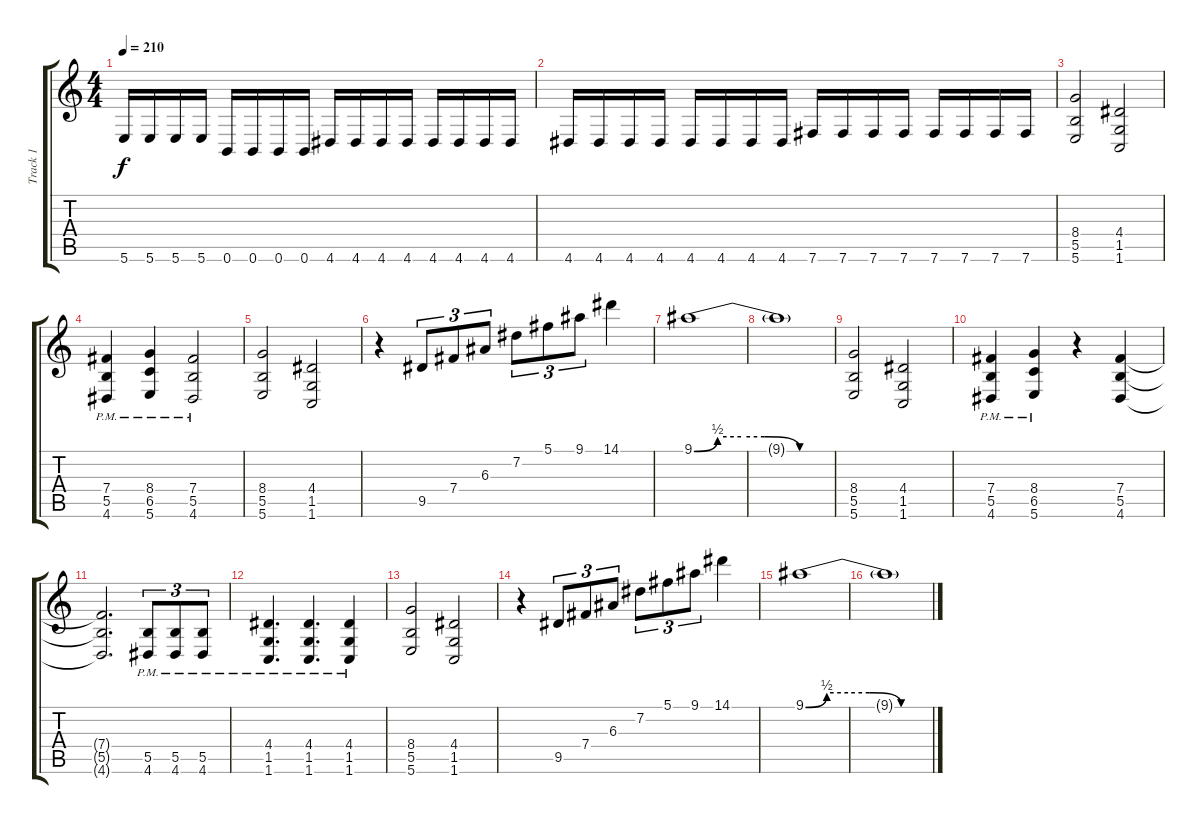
\track ("Track 1" "Track 1") {instrument distortionguitar}
\staff {score tabs}
\tuning (Db4 Ab3 E3 B2 Gb2 B1) {hide}
\ts (4 4)
\tempo 210
\clef g2
\ks c
5.6.16{dy f} 5.6.16 5.6.16 5.6.16 0.6.16 0.6.16 0.6.16 0.6.16 4.6.16 4.6.16 4.6.16 4.6.16 4.6.16 4.6.16 4.6.16 4.6.16 |
4.6.16 4.6.16 4.6.16 4.6.16 4.6.16 4.6.16 4.6.16 4.6.16 7.6.16 7.6.16 7.6.16 7.6.16 7.6.16 7.6.16 7.6.16 7.6.16 |
(8.4 5.5 5.6).2 (4.4 1.5 1.6).2 |
(7.4 5.5 4.6{pm}).4 (8.4 6.5 5.6{pm}).4 (7.4 5.5 4.6{pm}).2 |
(8.4 5.5 5.6).2 (4.4 1.5 1.6).2 |
r.4 9.5.8{tu (3 2)} 7.4.8{tu (3 2)} 6.3.8{tu (3 2)} 7.2.8{tu (3 2)} 5.1.8{tu (3 2)} 9.1.8{tu (3 2)} 14.1.4 |
9.1{be (custom 0 0 10 2 20 2 30 2 45 0 60 0)}.1 |
9.1{t}.1 |
(8.4 5.5 5.6).2 (4.4 1.5 1.6).2 |
(7.4 5.5 4.6{pm}).4 (8.4 6.5 5.6{pm}).4 r.4 (7.4 5.5 4.6).4 |
(7.4{t} 5.5{t} 4.6{t}).2{d} (5.5{pm} 4.6{pm}).8{tu (3 2)} (5.5{pm} 4.6{pm}).8{tu (3 2)} (5.5{pm} 4.6{pm}).8{tu (3 2)} |
(4.4 1.5 1.6{pm}).4{d} (4.4 1.5 1.6{pm}).4{d} (4.4 1.5 1.6{pm}).4 |
(8.4 5.5 5.6).2 (4.4 1.5 1.6).2 |
r.4 9.5.8{tu (3 2)} 7.4.8{tu (3 2)} 6.3.8{tu (3 2)} 7.2.8{tu (3 2)} 5.1.8{tu (3 2)} 9.1.8{tu (3 2)} 14.1.4 |
9.1{be (custom 0 0 10 2 20 2 30 2 45 0 60 0)}.1 |
9.1{t}.1
